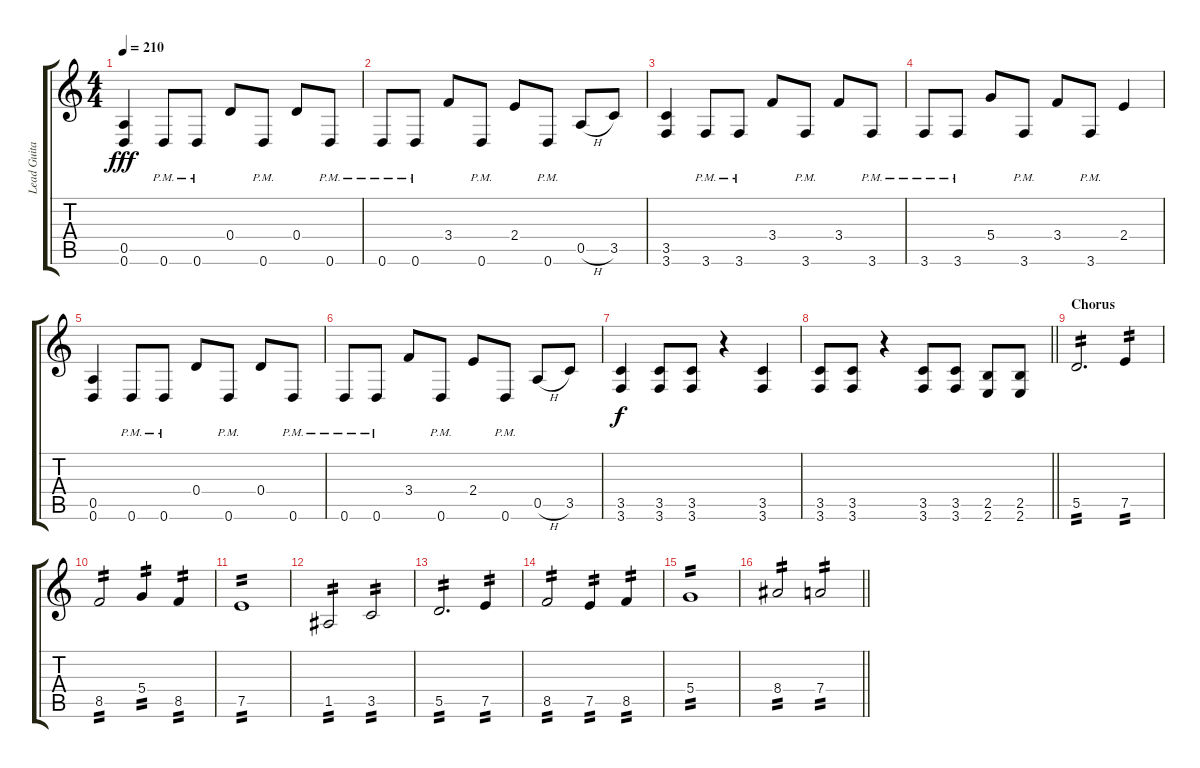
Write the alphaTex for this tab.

\track ("Lead Guitar" "Lead Guita") {instrument distortionguitar}
\staff {score tabs}
\tuning (E4 B3 G3 D3 A2 D2) {hide}
\ts (4 4)
\tempo 210
\clef g2
\ks c
(0.5 0.6).4{dy fff} 0.6{pm}.8 0.6{pm}.8 0.4.8 0.6{pm}.8 0.4.8 0.6{pm}.8 |
0.6{pm}.8 0.6{pm}.8 3.4.8 0.6{pm}.8 2.4.8 0.6{pm}.8 0.5{h}.8 3.5.8 |
(3.5 3.6).4 3.6{pm}.8 3.6{pm}.8 3.4.8 3.6{pm}.8 3.4.8 3.6{pm}.8 |
3.6{pm}.8 3.6{pm}.8 5.4.8 3.6{pm}.8 3.4.8 3.6{pm}.8 2.4.4 |
(0.5 0.6).4 0.6{pm}.8 0.6{pm}.8 0.4.8 0.6{pm}.8 0.4.8 0.6{pm}.8 |
0.6{pm}.8 0.6{pm}.8 3.4.8 0.6{pm}.8 2.4.8 0.6{pm}.8 0.5{h}.8 3.5.8 |
(3.5 3.6).4{dy f} (3.5 3.6).8 (3.5 3.6).8 r.4 (3.5 3.6).4 |
\barLineRight lightlight
(3.5 3.6).8 (3.5 3.6).8 r.4 (3.5 3.6).8 (3.5 3.6).8 (2.5 2.6).8 (2.5 2.6).8 |
\section ("" "Chorus")
5.5.2{d tp 2} 7.5.4{tp 2} |
8.5.2{tp 2} 5.4.4{tp 2} 8.5.4{tp 2} |
7.5.1{tp 2} |
1.5.2{tp 2} 3.5.2{tp 2} |
5.5.2{d tp 2} 7.5.4{tp 2} |
8.5.2{tp 2} 7.5.4{tp 2} 8.5.4{tp 2} |
5.4.1{tp 2} |
\barLineRight lightlight
8.4.2{tp 2} 7.4.2{tp 2}
